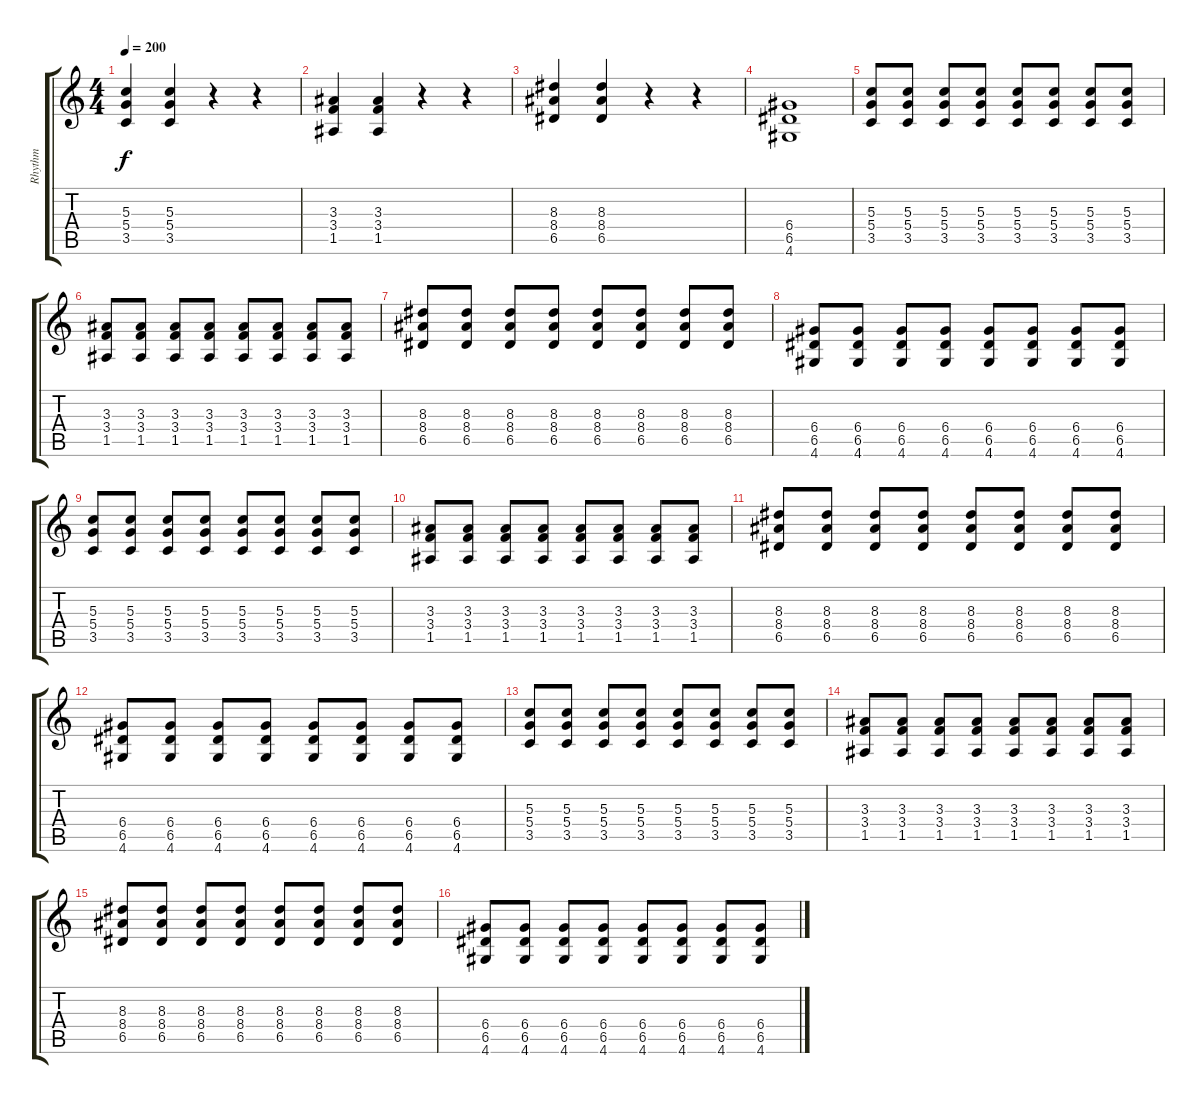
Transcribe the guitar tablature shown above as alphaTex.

\track ("Rhythm" "Rhythm") {instrument distortionguitar}
\staff {score tabs}
\tuning (E4 B3 G3 D3 A2 E2) {hide}
\ts (4 4)
\tempo 200
\clef g2
\ks c
(5.3 5.4 3.5).4{dy f} (5.3 5.4 3.5).4 r.4 r.4 |
(3.3 3.4 1.5).4 (3.3 3.4 1.5).4 r.4 r.4 |
(8.3 8.4 6.5).4 (8.3 8.4 6.5).4 r.4 r.4 |
(6.4 6.5 4.6).1 |
(5.3 5.4 3.5).8{volume 10} (5.3 5.4 3.5).8 (5.3 5.4 3.5).8 (5.3 5.4 3.5).8 (5.3 5.4 3.5).8 (5.3 5.4 3.5).8 (5.3 5.4 3.5).8 (5.3 5.4 3.5).8 |
(3.3 3.4 1.5).8 (3.3 3.4 1.5).8 (3.3 3.4 1.5).8 (3.3 3.4 1.5).8 (3.3 3.4 1.5).8 (3.3 3.4 1.5).8 (3.3 3.4 1.5).8 (3.3 3.4 1.5).8 |
(8.3 8.4 6.5).8 (8.3 8.4 6.5).8 (8.3 8.4 6.5).8 (8.3 8.4 6.5).8 (8.3 8.4 6.5).8 (8.3 8.4 6.5).8 (8.3 8.4 6.5).8 (8.3 8.4 6.5).8 |
(6.4 6.5 4.6).8 (6.4 6.5 4.6).8 (6.4 6.5 4.6).8 (6.4 6.5 4.6).8 (6.4 6.5 4.6).8 (6.4 6.5 4.6).8 (6.4 6.5 4.6).8 (6.4 6.5 4.6).8 |
(5.3 5.4 3.5).8{volume 10} (5.3 5.4 3.5).8 (5.3 5.4 3.5).8 (5.3 5.4 3.5).8 (5.3 5.4 3.5).8 (5.3 5.4 3.5).8 (5.3 5.4 3.5).8 (5.3 5.4 3.5).8 |
(3.3 3.4 1.5).8 (3.3 3.4 1.5).8 (3.3 3.4 1.5).8 (3.3 3.4 1.5).8 (3.3 3.4 1.5).8 (3.3 3.4 1.5).8 (3.3 3.4 1.5).8 (3.3 3.4 1.5).8 |
(8.3 8.4 6.5).8 (8.3 8.4 6.5).8 (8.3 8.4 6.5).8 (8.3 8.4 6.5).8 (8.3 8.4 6.5).8 (8.3 8.4 6.5).8 (8.3 8.4 6.5).8 (8.3 8.4 6.5).8 |
(6.4 6.5 4.6).8 (6.4 6.5 4.6).8 (6.4 6.5 4.6).8 (6.4 6.5 4.6).8 (6.4 6.5 4.6).8 (6.4 6.5 4.6).8 (6.4 6.5 4.6).8 (6.4 6.5 4.6).8 |
(5.3 5.4 3.5).8{volume 10} (5.3 5.4 3.5).8 (5.3 5.4 3.5).8 (5.3 5.4 3.5).8 (5.3 5.4 3.5).8 (5.3 5.4 3.5).8 (5.3 5.4 3.5).8 (5.3 5.4 3.5).8 |
(3.3 3.4 1.5).8 (3.3 3.4 1.5).8 (3.3 3.4 1.5).8 (3.3 3.4 1.5).8 (3.3 3.4 1.5).8 (3.3 3.4 1.5).8 (3.3 3.4 1.5).8 (3.3 3.4 1.5).8 |
(8.3 8.4 6.5).8 (8.3 8.4 6.5).8 (8.3 8.4 6.5).8 (8.3 8.4 6.5).8 (8.3 8.4 6.5).8 (8.3 8.4 6.5).8 (8.3 8.4 6.5).8 (8.3 8.4 6.5).8 |
(6.4 6.5 4.6).8 (6.4 6.5 4.6).8 (6.4 6.5 4.6).8 (6.4 6.5 4.6).8 (6.4 6.5 4.6).8 (6.4 6.5 4.6).8 (6.4 6.5 4.6).8 (6.4 6.5 4.6).8
